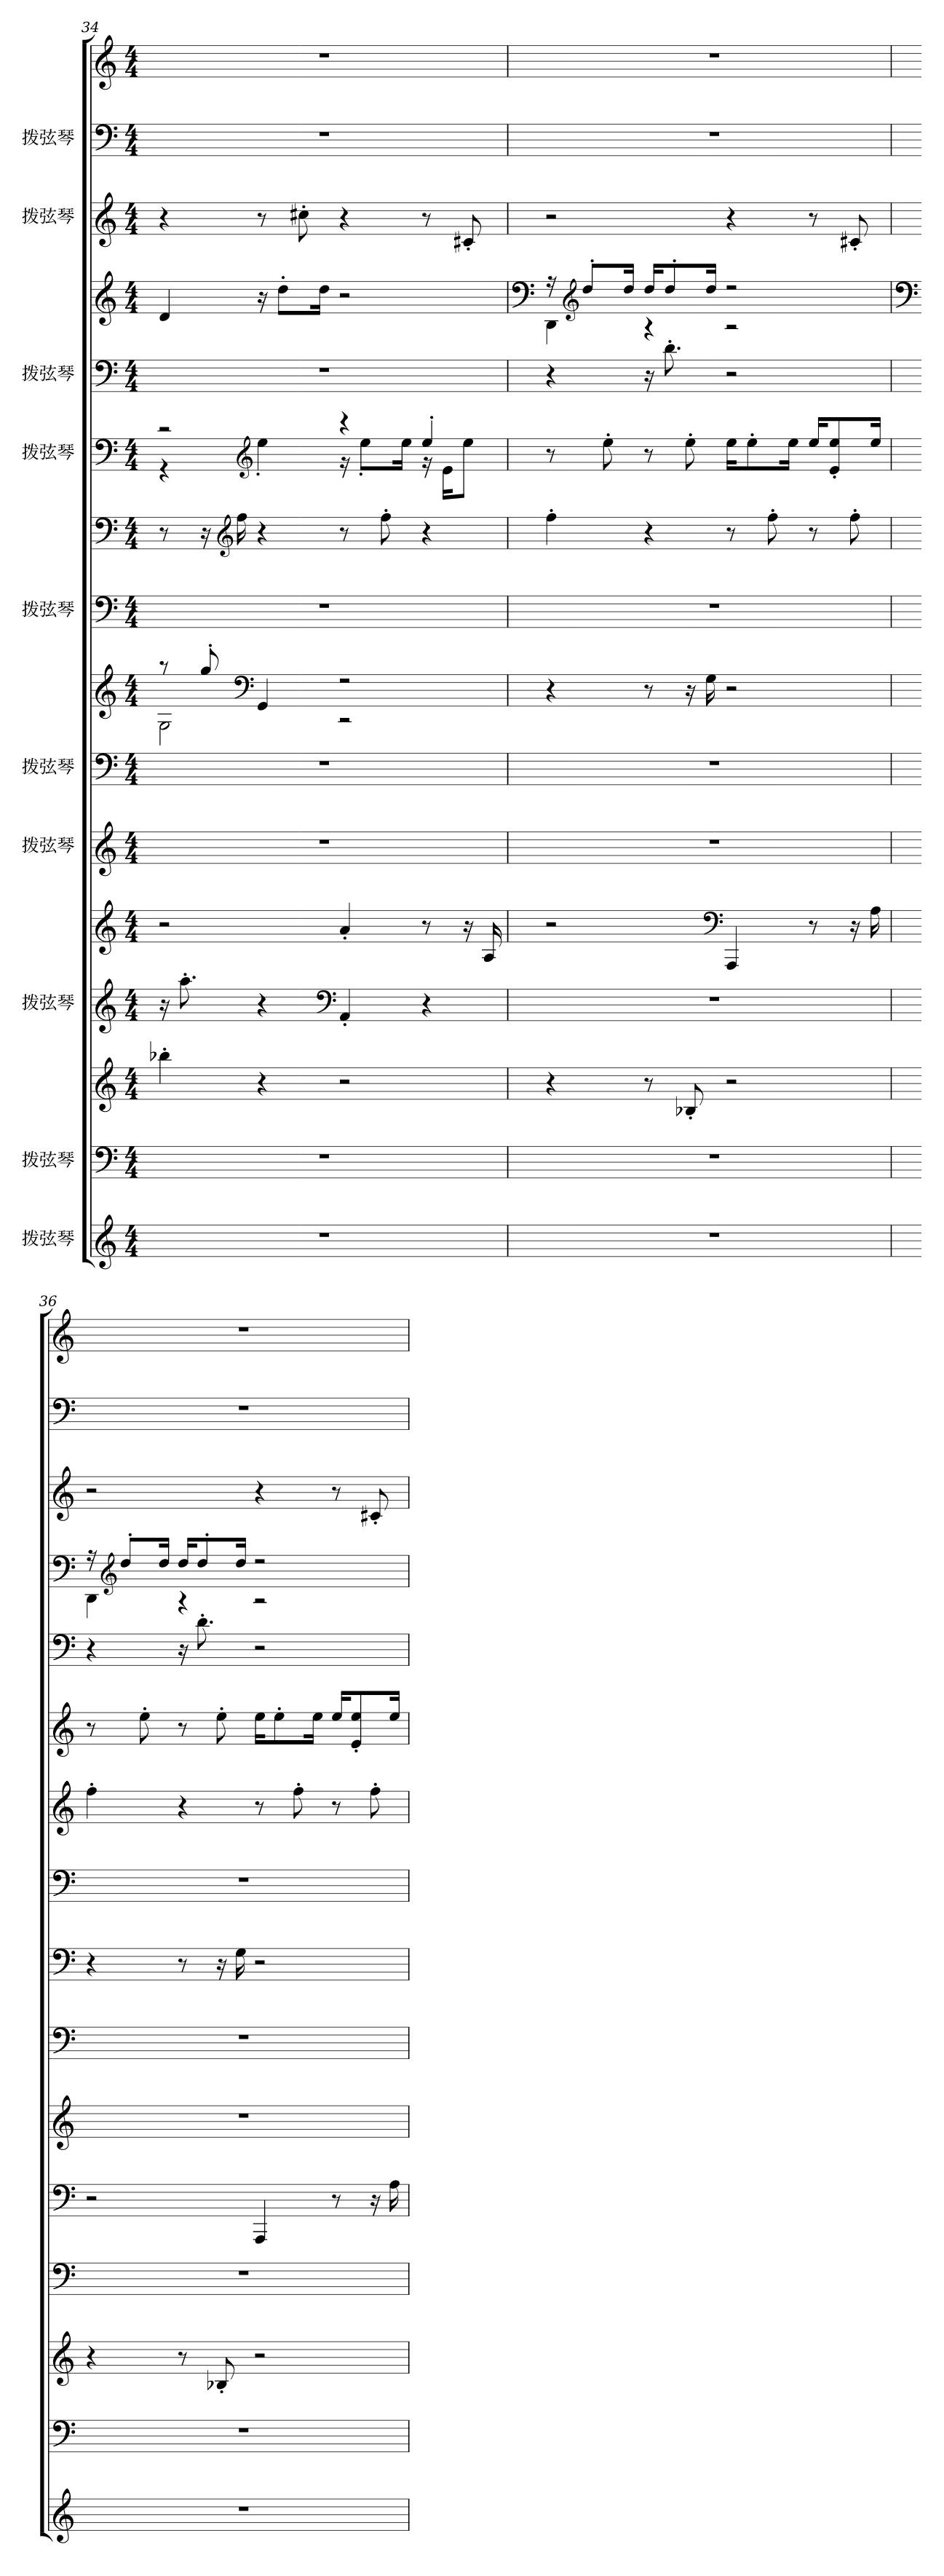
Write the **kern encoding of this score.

**kern	**kern	**kern	**kern	**kern	**kern	**kern	**kern	**kern	**kern	**kern	**kern	**kern	**kern	**kern	**kern
*part10	*part9	*part9	*part8	*part8	*part7	*part6	*part6	*part5	*part5	*part4	*part3	*part3	*part2	*part1	*part1
*staff16	*staff15	*staff14	*staff13	*staff12	*staff11	*staff10	*staff9	*staff8	*staff7	*staff6	*staff5	*staff4	*staff3	*staff2	*staff1
*I"拨弦琴	*I"拨弦琴	*	*I"拨弦琴	*	*I"拨弦琴	*I"拨弦琴	*	*I"拨弦琴	*	*I"拨弦琴	*I"拨弦琴	*	*I"拨弦琴	*I"拨弦琴	*
*clefG2	*clefF4	*clefG2	*clefG2	*clefG2	*clefG2	*clefF4	*clefG2	*clefF4	*clefF4	*clefF4	*clefF4	*clefG2	*clefG2	*clefF4	*clefG2
*k[]	*k[]	*k[]	*k[]	*k[]	*k[]	*k[]	*k[]	*k[]	*k[]	*k[]	*k[]	*k[]	*k[]	*k[]	*k[]
*M4/4	*M4/4	*M4/4	*M4/4	*M4/4	*M4/4	*M4/4	*M4/4	*M4/4	*M4/4	*M4/4	*M4/4	*M4/4	*M4/4	*M4/4	*M4/4
=34	=34	=34	=34	=34	=34	=34	=34	=34	=34	=34	=34	=34	=34	=34	=34
*	*	*	*	*	*	*	*^	*	*	*^	*	*	*	*	*
1r	1r	4bb-X'\	16r	2r	1r	1r	8r	2G\	1r	8r	2r	4r	1r	4d/	4r	1r	1r
.	.	.	8.aa'\	.	.	.	.	.	.	.	.	.	.	.	.	.	.
.	.	.	.	.	.	.	8gg'/	.	.	16r	.	.	.	.	.	.	.
*	*	*	*	*	*	*	*	*	*	*clefG2	*	*	*	*	*	*	*
.	.	.	.	.	.	.	.	.	.	16ff\	.	.	.	.	.	.	.
*	*	*	*	*	*	*	*clefF4	*	*	*	*clefG2	*	*	*	*	*	*
.	.	4r	4r	.	.	.	4GG/	.	.	4r	.	4ee'\	.	16r	8r	.	.
.	.	.	.	.	.	.	.	.	.	.	.	.	.	8dd'\L	.	.	.
.	.	.	.	.	.	.	.	.	.	.	.	.	.	.	8cc#X'\	.	.
.	.	.	.	.	.	.	.	.	.	.	.	.	.	16dd\Jk	.	.	.
*	*	*	*clefF4	*	*	*	*	*	*	*	*	*	*	*	*	*	*
.	.	2r	4AA'/	4a'/	.	.	2r	2r	.	8r	4r	16r	.	2r	4r	.	.
.	.	.	.	.	.	.	.	.	.	.	.	8ee'\L	.	.	.	.	.
.	.	.	.	.	.	.	.	.	.	8ff'\	.	.	.	.	.	.	.
.	.	.	.	.	.	.	.	.	.	.	.	16ee\Jk	.	.	.	.	.
.	.	.	4r	8r	.	.	.	.	.	4r	4ee'/	16r	.	.	8r	.	.
.	.	.	.	.	.	.	.	.	.	.	.	16e\KL	.	.	.	.	.
.	.	.	.	16r	.	.	.	.	.	.	.	8ee\J	.	.	8c#X'/	.	.
.	.	.	.	16A/	.	.	.	.	.	.	.	.	.	.	.	.	.
*	*	*	*	*	*	*	*v	*v	*	*	*v	*v	*	*	*	*	*
!!LO:PB:g=z
=35	=35	=35	=35	=35	=35	=35	=35	=35	=35	=35	=35	=35	=35	=35	=35
*	*	*	*	*	*	*	*	*	*	*	*	*clefF4	*	*	*
*	*	*	*	*	*	*	*	*	*	*	*	*^	*	*	*
1r	1r	4r	1r	2r	1r	1r	4r	1r	4ff'\	8r	4r	16r	4DD\	2r	1r	1r
*	*	*	*	*	*	*	*	*	*	*	*	*clefG2	*	*	*	*
.	.	.	.	.	.	.	.	.	.	.	.	8dd'/L	.	.	.	.
.	.	.	.	.	.	.	.	.	.	8ee'\	.	.	.	.	.	.
.	.	.	.	.	.	.	.	.	.	.	.	16dd/Jk	.	.	.	.
.	.	8r	.	.	.	.	8r	.	4r	8r	16r	16dd/KL	4r	.	.	.
.	.	.	.	.	.	.	.	.	.	.	8.d'\	8dd'/	.	.	.	.
.	.	8B-X'/	.	.	.	.	16r	.	.	8ee'\	.	.	.	.	.	.
.	.	.	.	.	.	.	16G\	.	.	.	.	16dd/Jk	.	.	.	.
*	*	*	*	*clefF4	*	*	*	*	*	*	*	*	*	*	*	*
.	.	2r	.	4AAA/	.	.	2r	.	8r	16ee\KL	2r	2r	2r	4r	.	.
.	.	.	.	.	.	.	.	.	.	8ee'\	.	.	.	.	.	.
.	.	.	.	.	.	.	.	.	8ff'\	.	.	.	.	.	.	.
.	.	.	.	.	.	.	.	.	.	16ee\Jk	.	.	.	.	.	.
.	.	.	.	8r	.	.	.	.	8r	16ee/KL	.	.	.	8r	.	.
.	.	.	.	.	.	.	.	.	.	8e/' 8ee/'	.	.	.	.	.	.
.	.	.	.	16r	.	.	.	.	8ff'\	.	.	.	.	8c#X'/	.	.
.	.	.	.	16A\	.	.	.	.	.	16ee/Jk	.	.	.	.	.	.
=36	=36	=36	=36	=36	=36	=36	=36	=36	=36	=36	=36	=36	=36	=36	=36	=36
*	*	*	*	*	*	*	*	*	*	*	*	*clefF4	*	*	*	*
1r	1r	4r	1r	2r	1r	1r	4r	1r	4ff'\	8r	4r	16r	4DD\	2r	1r	1r
*	*	*	*	*	*	*	*	*	*	*	*	*clefG2	*	*	*	*
.	.	.	.	.	.	.	.	.	.	.	.	8dd'/L	.	.	.	.
.	.	.	.	.	.	.	.	.	.	8ee'\	.	.	.	.	.	.
.	.	.	.	.	.	.	.	.	.	.	.	16dd/Jk	.	.	.	.
.	.	8r	.	.	.	.	8r	.	4r	8r	16r	16dd/KL	4r	.	.	.
.	.	.	.	.	.	.	.	.	.	.	8.d'\	8dd'/	.	.	.	.
.	.	8B-X'/	.	.	.	.	16r	.	.	8ee'\	.	.	.	.	.	.
.	.	.	.	.	.	.	16G\	.	.	.	.	16dd/Jk	.	.	.	.
.	.	2r	.	4AAA/	.	.	2r	.	8r	16ee\KL	2r	2r	2r	4r	.	.
.	.	.	.	.	.	.	.	.	.	8ee'\	.	.	.	.	.	.
.	.	.	.	.	.	.	.	.	8ff'\	.	.	.	.	.	.	.
.	.	.	.	.	.	.	.	.	.	16ee\Jk	.	.	.	.	.	.
.	.	.	.	8r	.	.	.	.	8r	16ee/KL	.	.	.	8r	.	.
.	.	.	.	.	.	.	.	.	.	8e/' 8ee/'	.	.	.	.	.	.
.	.	.	.	16r	.	.	.	.	8ff'\	.	.	.	.	8c#X'/	.	.
.	.	.	.	16A\	.	.	.	.	.	16ee/Jk	.	.	.	.	.	.
*	*	*	*	*	*	*	*	*	*	*	*	*v	*v	*	*	*
=	=	=	=	=	=	=	=	=	=	=	=	=	=	=	=
*-	*-	*-	*-	*-	*-	*-	*-	*-	*-	*-	*-	*-	*-	*-	*-
